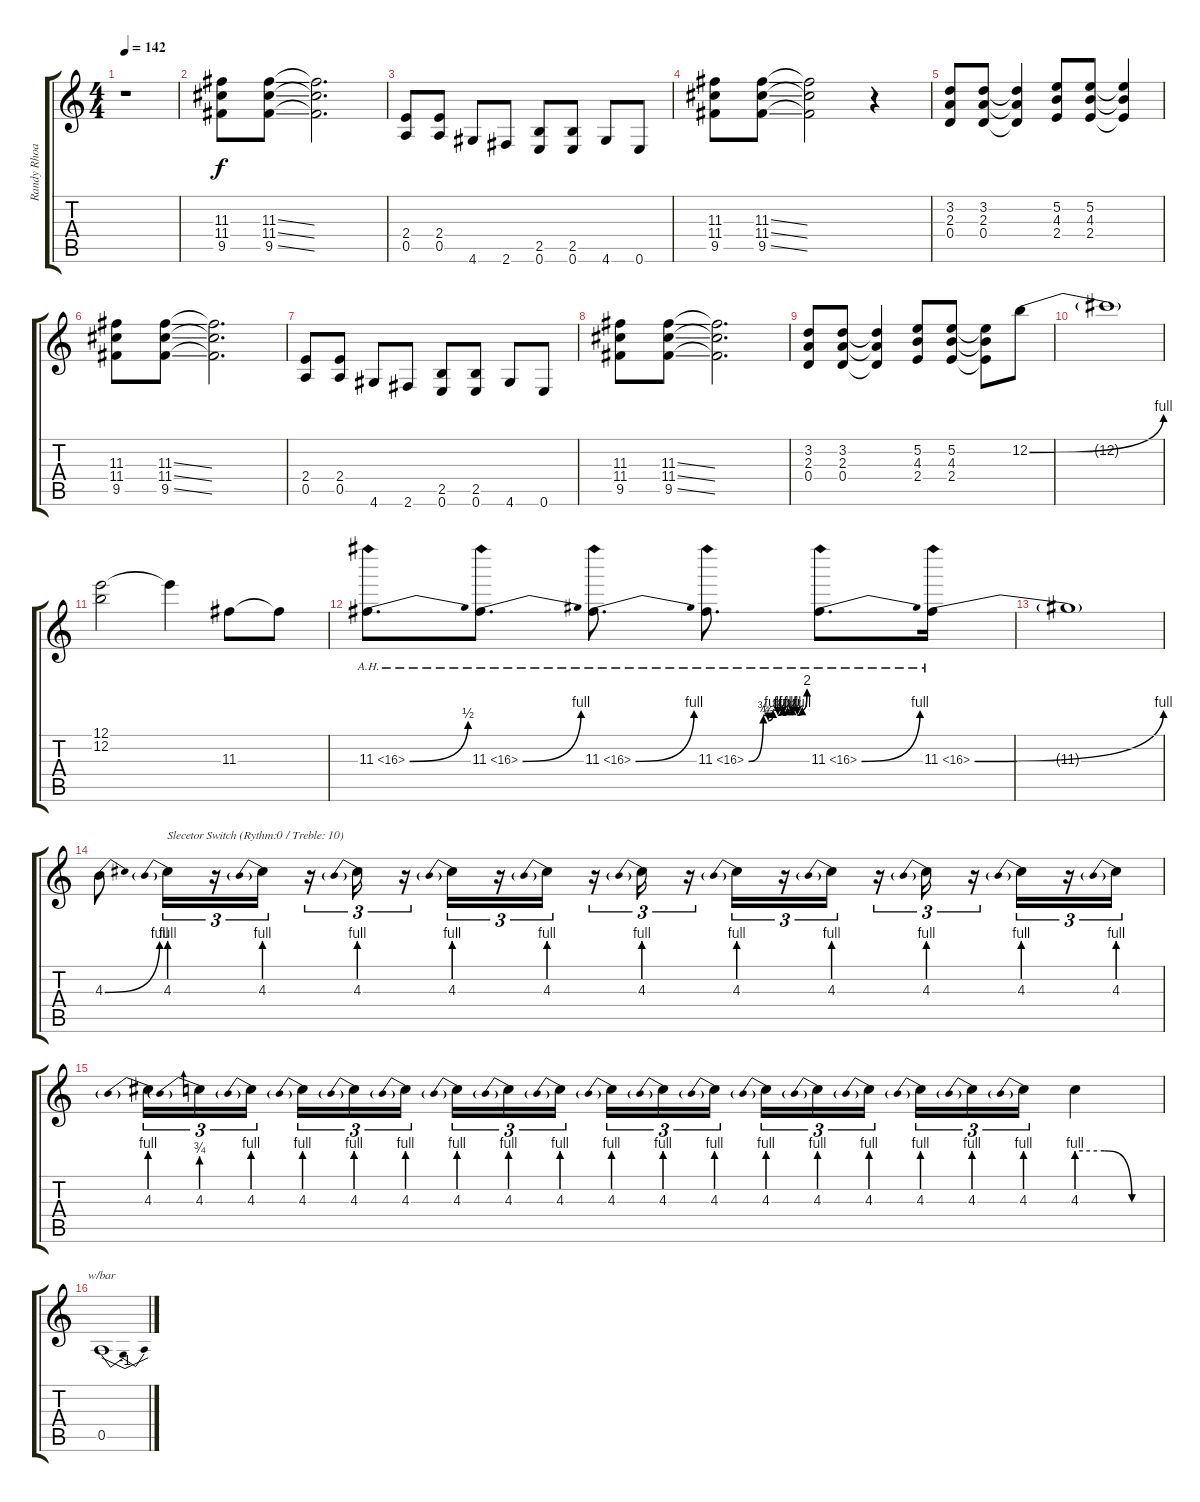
\track ("Randy Rhoads" "Randy Rhoa") {instrument distortionguitar}
\staff {score tabs}
\tuning (E4 B3 G3 D3 A2 E2) {hide}
\ts (4 4)
\tempo 142
\clef g2
\ks c
r.1{dy f instrument distortionguitar} |
(11.3 11.4 9.5).8 (11.3{ss} 11.4{ss} 9.5{ss}).8 (11.3{t} 11.4{t} 9.5{t}).2{d} |
(2.4 0.5).8 (2.4 0.5).8 4.6.8 2.6.8 (2.5 0.6).8 (2.5 0.6).8 4.6.8 0.6.8 |
(11.3 11.4 9.5).8 (11.3{ss} 11.4{ss} 9.5{ss}).8 (11.3{t} 11.4{t} 9.5{t}).2 r.4 |
(3.2 2.3 0.4).8 (3.2 2.3 0.4).8 (3.2{t} 2.3{t} 0.4{t}).4 (5.2 4.3 2.4).8 (5.2 4.3 2.4).8 (5.2{t} 4.3{t} 2.4{t}).4 |
(11.3 11.4 9.5).8 (11.3{ss} 11.4{ss} 9.5{ss}).8 (11.3{t} 11.4{t} 9.5{t}).2{d} |
(2.4 0.5).8 (2.4 0.5).8 4.6.8 2.6.8 (2.5 0.6).8 (2.5 0.6).8 4.6.8 0.6.8 |
(11.3 11.4 9.5).8 (11.3{ss} 11.4{ss} 9.5{ss}).8 (11.3{t} 11.4{t} 9.5{t}).2{d} |
(3.2 2.3 0.4).8 (3.2 2.3 0.4).8 (3.2{t} 2.3{t} 0.4{t}).4 (5.2 4.3 2.4).8 (5.2 4.3 2.4).8 (5.2{t} 4.3{t} 2.4{t}).8 12.2{be (bend 0 0 60 4)}.8 |
12.2{t}.1 |
(12.1 12.2).2 12.1{t}.4 11.3.8 11.3{t}.8 |
11.3{be (bend 0 0 60 2) ah 5}.8{d} 11.3{be (bend 0 0 60 4) ah 5}.8{d} 11.3{be (bend 0 0 60 4) ah 5}.8{d} 11.3{be (custom 0 0 15 3 20 2 25 4 30 3 35 4 35 3 40 4 45 3 45 4 50 3 55 4 60 8) ah 5}.8{d} 11.3{be (bend 0 0 60 4) ah 5}.8{d} 11.3{be (bend 0 0 60 4) ah 5}.16 |
11.3{t}.1 |
4.3{be (bend 0 0 60 4)}.8 4.3{be (prebend 0 4 60 4)}.16{tu (3 2) txt "Slecetor Switch (Rythm:0 / Treble: 10)"} r.16{tu (3 2)} 4.3{be (prebend 0 4 60 4)}.16{tu (3 2)} r.16{tu (3 2)} 4.3{be (prebend 0 4 60 4)}.16{tu (3 2)} r.16{tu (3 2)} 4.3{be (prebend 0 4 60 4)}.16{tu (3 2)} r.16{tu (3 2)} 4.3{be (prebend 0 4 60 4)}.16{tu (3 2)} r.16{tu (3 2)} 4.3{be (prebend 0 4 60 4)}.16{tu (3 2)} r.16{tu (3 2)} 4.3{be (prebend 0 4 60 4)}.16{tu (3 2)} r.16{tu (3 2)} 4.3{be (prebend 0 4 60 4)}.16{tu (3 2)} r.16{tu (3 2)} 4.3{be (prebend 0 4 60 4)}.16{tu (3 2)} r.16{tu (3 2)} 4.3{be (prebend 0 4 60 4)}.16{tu (3 2)} r.16{tu (3 2)} 4.3{be (prebend 0 4 60 4)}.16{tu (3 2)} |
4.3{be (prebend 0 4 60 4)}.16{tu (3 2)} 4.3{be (prebend 0 3 60 3)}.16{tu (3 2)} 4.3{be (prebend 0 4 60 4)}.16{tu (3 2)} 4.3{be (prebend 0 4 60 4)}.16{tu (3 2)} 4.3{be (prebend 0 4 60 4)}.16{tu (3 2)} 4.3{be (prebend 0 4 60 4)}.16{tu (3 2)} 4.3{be (prebend 0 4 60 4)}.16{tu (3 2)} 4.3{be (prebend 0 4 60 4)}.16{tu (3 2)} 4.3{be (prebend 0 4 60 4)}.16{tu (3 2)} 4.3{be (prebend 0 4 60 4)}.16{tu (3 2)} 4.3{be (prebend 0 4 60 4)}.16{tu (3 2)} 4.3{be (prebend 0 4 60 4)}.16{tu (3 2)} 4.3{be (prebend 0 4 60 4)}.16{tu (3 2)} 4.3{be (prebend 0 4 60 4)}.16{tu (3 2)} 4.3{be (prebend 0 4 60 4)}.16{tu (3 2)} 4.3{be (prebend 0 4 60 4)}.16{tu (3 2)} 4.3{be (prebend 0 4 60 4)}.16{tu (3 2)} 4.3{be (prebend 0 4 60 4)}.16{tu (3 2)} 4.3{be (custom 0 4 20 4 40 0 60 0)}.4 |
0.5.1{tbe (dip default 0 0 30 -4 60 0)}
